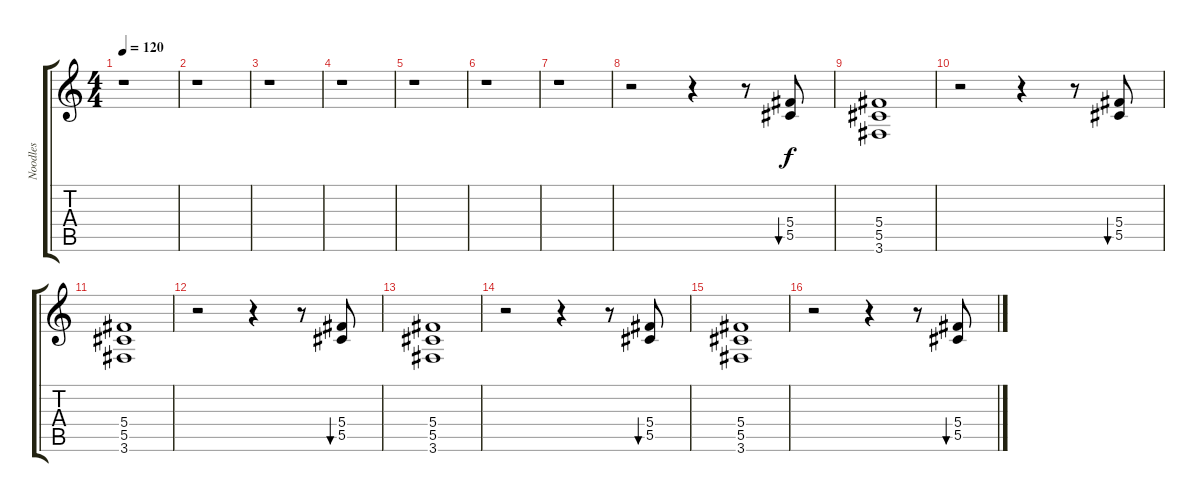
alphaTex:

\track ("Noodles" "Noodles") {instrument overdrivenguitar}
\staff {score tabs}
\tuning (Eb4 Bb3 Gb3 Db3 Ab2 Eb2) {hide}
\ts (4 4)
\tempo 120
\clef g2
\ks c
r.1{dy f instrument overdrivenguitar} |
r.1 |
r.1 |
r.1 |
r.1 |
r.1 |
r.1 |
r.2 r.4 r.8 (5.4 5.5).8{bu 30} |
(5.4 5.5 3.6).1 |
r.2 r.4 r.8 (5.4 5.5).8{bu 30} |
(5.4 5.5 3.6).1 |
r.2 r.4 r.8 (5.4 5.5).8{bu 30} |
(5.4 5.5 3.6).1 |
r.2 r.4 r.8 (5.4 5.5).8{bu 30} |
(5.4 5.5 3.6).1 |
r.2 r.4 r.8 (5.4 5.5).8{bu 30}
